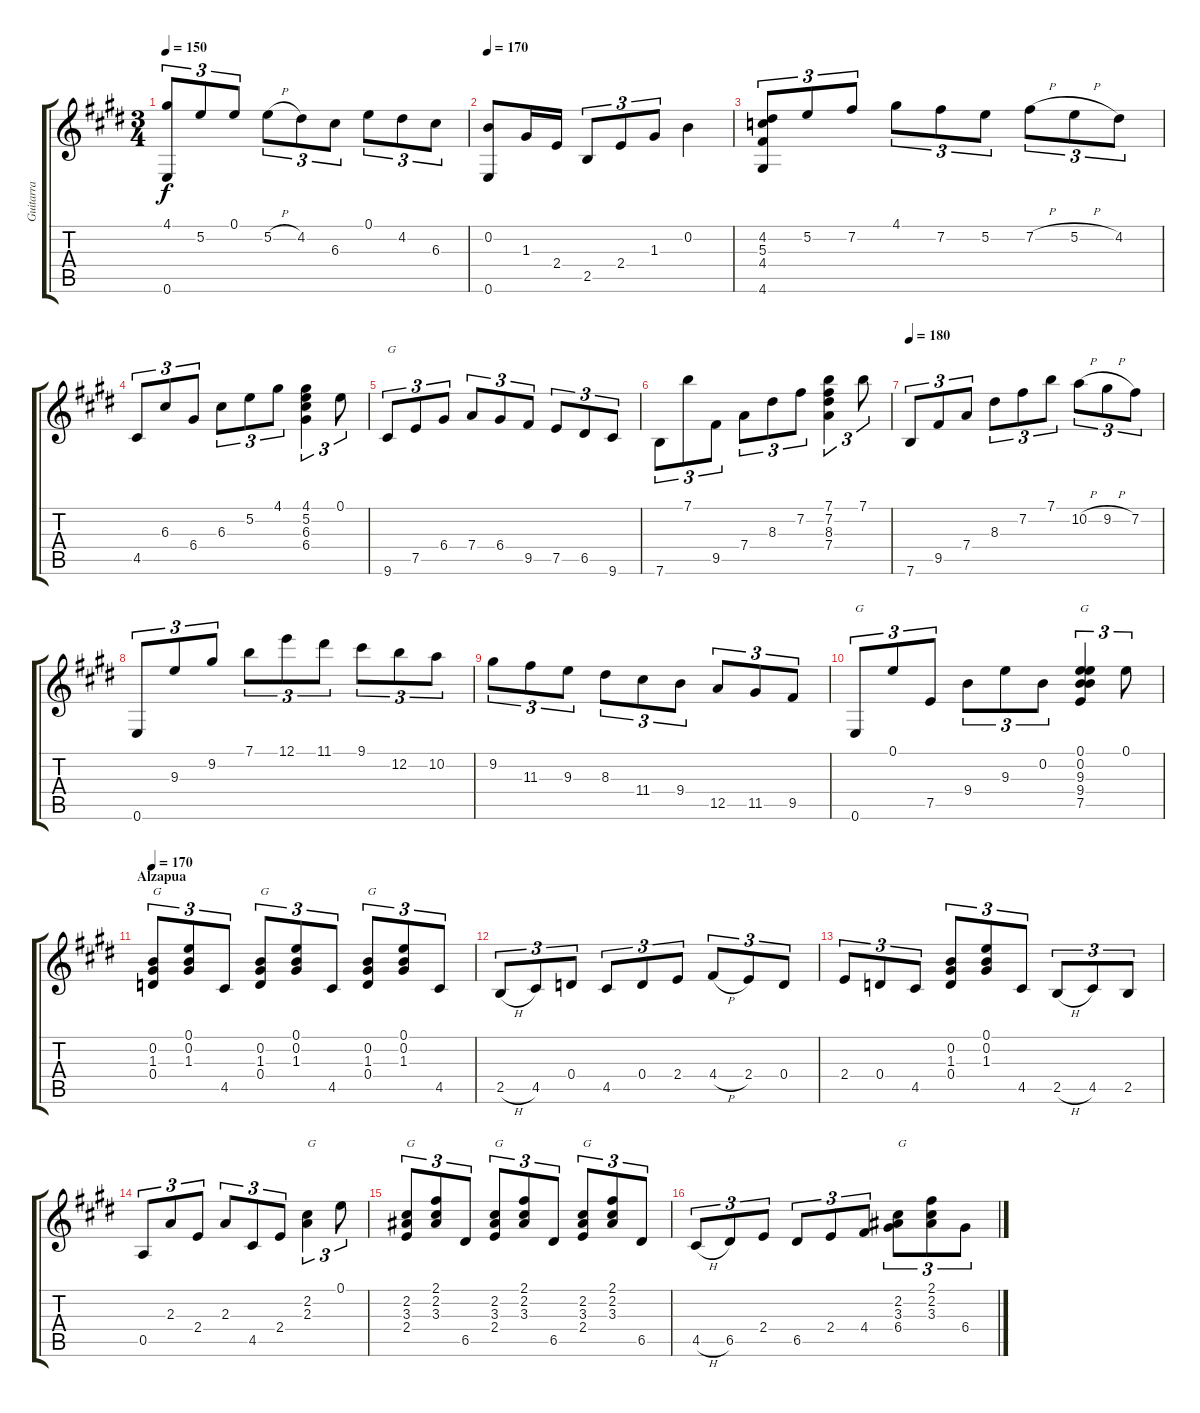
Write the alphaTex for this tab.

\track ("Guitarra" "Guitarra") {instrument acousticguitarnylon}
\staff {score tabs}
\tuning (E4 B3 G3 D3 A2 E2) {hide}
\ts (3 4)
\tempo 150
\clef g2
\ks e
(4.1 0.6).8{tu (3 2) dy f} 5.2.8{tu (3 2)} 0.1.8{tu (3 2)} 5.2{h}.8{tu (3 2)} 4.2.8{tu (3 2)} 6.3.8{tu (3 2)} 0.1.8{tu (3 2)} 4.2.8{tu (3 2)} 6.3.8{tu (3 2)} |
\tempo 170
(0.2 0.6).8 1.3.16 2.4.16 2.5.8{tu (3 2)} 2.4.8{tu (3 2)} 1.3.8{tu (3 2)} 0.2.4 |
(4.2 5.3 4.4 4.6).8{tu (3 2)} 5.2.8{tu (3 2)} 7.2.8{tu (3 2)} 4.1.8{tu (3 2)} 7.2.8{tu (3 2)} 5.2.8{tu (3 2)} 7.2{h}.8{tu (3 2)} 5.2{h}.8{tu (3 2)} 4.2.8{tu (3 2)} |
4.5.8{tu (3 2)} 6.3.8{tu (3 2)} 6.4.8{tu (3 2)} 6.3.8{tu (3 2)} 5.2.8{tu (3 2)} 4.1.8{tu (3 2)} (4.1 5.2 6.3 6.4).4{tu (3 2)} 0.1.8{tu (3 2)} |
9.6.8{tu (3 2) txt "G"} 7.5.8{tu (3 2)} 6.4.8{tu (3 2)} 7.4.8{tu (3 2)} 6.4.8{tu (3 2)} 9.5.8{tu (3 2)} 7.5.8{tu (3 2)} 6.5.8{tu (3 2)} 9.6.8{tu (3 2)} |
7.6.8{tu (3 2)} 7.1.8{tu (3 2)} 9.5.8{tu (3 2)} 7.4.8{tu (3 2)} 8.3.8{tu (3 2)} 7.2.8{tu (3 2)} (7.1 7.2 8.3 7.4).4{tu (3 2)} 7.1.8{tu (3 2)} |
\tempo 180
7.6.8{tu (3 2)} 9.5.8{tu (3 2)} 7.4.8{tu (3 2)} 8.3.8{tu (3 2)} 7.2.8{tu (3 2)} 7.1.8{tu (3 2)} 10.2{h}.8{tu (3 2)} 9.2{h}.8{tu (3 2)} 7.2.8{tu (3 2)} |
0.6.8{tu (3 2)} 9.3.8{tu (3 2)} 9.2.8{tu (3 2)} 7.1.8{tu (3 2)} 12.1.8{tu (3 2)} 11.1.8{tu (3 2)} 9.1.8{tu (3 2)} 12.2.8{tu (3 2)} 10.2.8{tu (3 2)} |
9.2.8{tu (3 2)} 11.3.8{tu (3 2)} 9.3.8{tu (3 2)} 8.3.8{tu (3 2)} 11.4.8{tu (3 2)} 9.4.8{tu (3 2)} 12.5.8{tu (3 2)} 11.5.8{tu (3 2)} 9.5.8{tu (3 2)} |
0.6.8{tu (3 2) txt "G"} 0.1.8{tu (3 2)} 7.5.8{tu (3 2)} 9.4.8{tu (3 2)} 9.3.8{tu (3 2)} 0.2.8{tu (3 2)} (0.1 0.2 9.3 9.4 7.5).4{tu (3 2) txt "G"} 0.1.8{tu (3 2)} |
\section ("" "Alzapua")
\tempo 170
(0.2 1.3 0.4).8{tu (3 2) txt "G"} (0.1 0.2 1.3).8{tu (3 2)} 4.5.8{tu (3 2)} (0.2 1.3 0.4).8{tu (3 2) txt "G"} (0.1 0.2 1.3).8{tu (3 2)} 4.5.8{tu (3 2)} (0.2 1.3 0.4).8{tu (3 2) txt "G"} (0.1 0.2 1.3).8{tu (3 2)} 4.5.8{tu (3 2)} |
2.5{h}.8{tu (3 2)} 4.5.8{tu (3 2)} 0.4.8{tu (3 2)} 4.5.8{tu (3 2)} 0.4.8{tu (3 2)} 2.4.8{tu (3 2)} 4.4{h}.8{tu (3 2)} 2.4.8{tu (3 2)} 0.4.8{tu (3 2)} |
2.4.8{tu (3 2)} 0.4.8{tu (3 2)} 4.5.8{tu (3 2)} (0.2 1.3 0.4).8{tu (3 2)} (0.1 0.2 1.3).8{tu (3 2)} 4.5.8{tu (3 2)} 2.5{h}.8{tu (3 2)} 4.5.8{tu (3 2)} 2.5.8{tu (3 2)} |
0.5.8{tu (3 2)} 2.3.8{tu (3 2)} 2.4.8{tu (3 2)} 2.3.8{tu (3 2)} 4.5.8{tu (3 2)} 2.4.8{tu (3 2)} (2.2 2.3).4{tu (3 2) txt "G"} 0.1.8{tu (3 2)} |
(2.2 3.3 2.4).8{tu (3 2) txt "G"} (2.1 2.2 3.3).8{tu (3 2)} 6.5.8{tu (3 2)} (2.2 3.3 2.4).8{tu (3 2) txt "G"} (2.1 2.2 3.3).8{tu (3 2)} 6.5.8{tu (3 2)} (2.2 3.3 2.4).8{tu (3 2) txt "G"} (2.1 2.2 3.3).8{tu (3 2)} 6.5.8{tu (3 2)} |
4.5{h}.8{tu (3 2)} 6.5.8{tu (3 2)} 2.4.8{tu (3 2)} 6.5.8{tu (3 2)} 2.4.8{tu (3 2)} 4.4.8{tu (3 2)} (2.2 3.3 6.4).8{tu (3 2) txt "G"} (2.1 2.2 3.3).8{tu (3 2)} 6.4.8{tu (3 2)}
